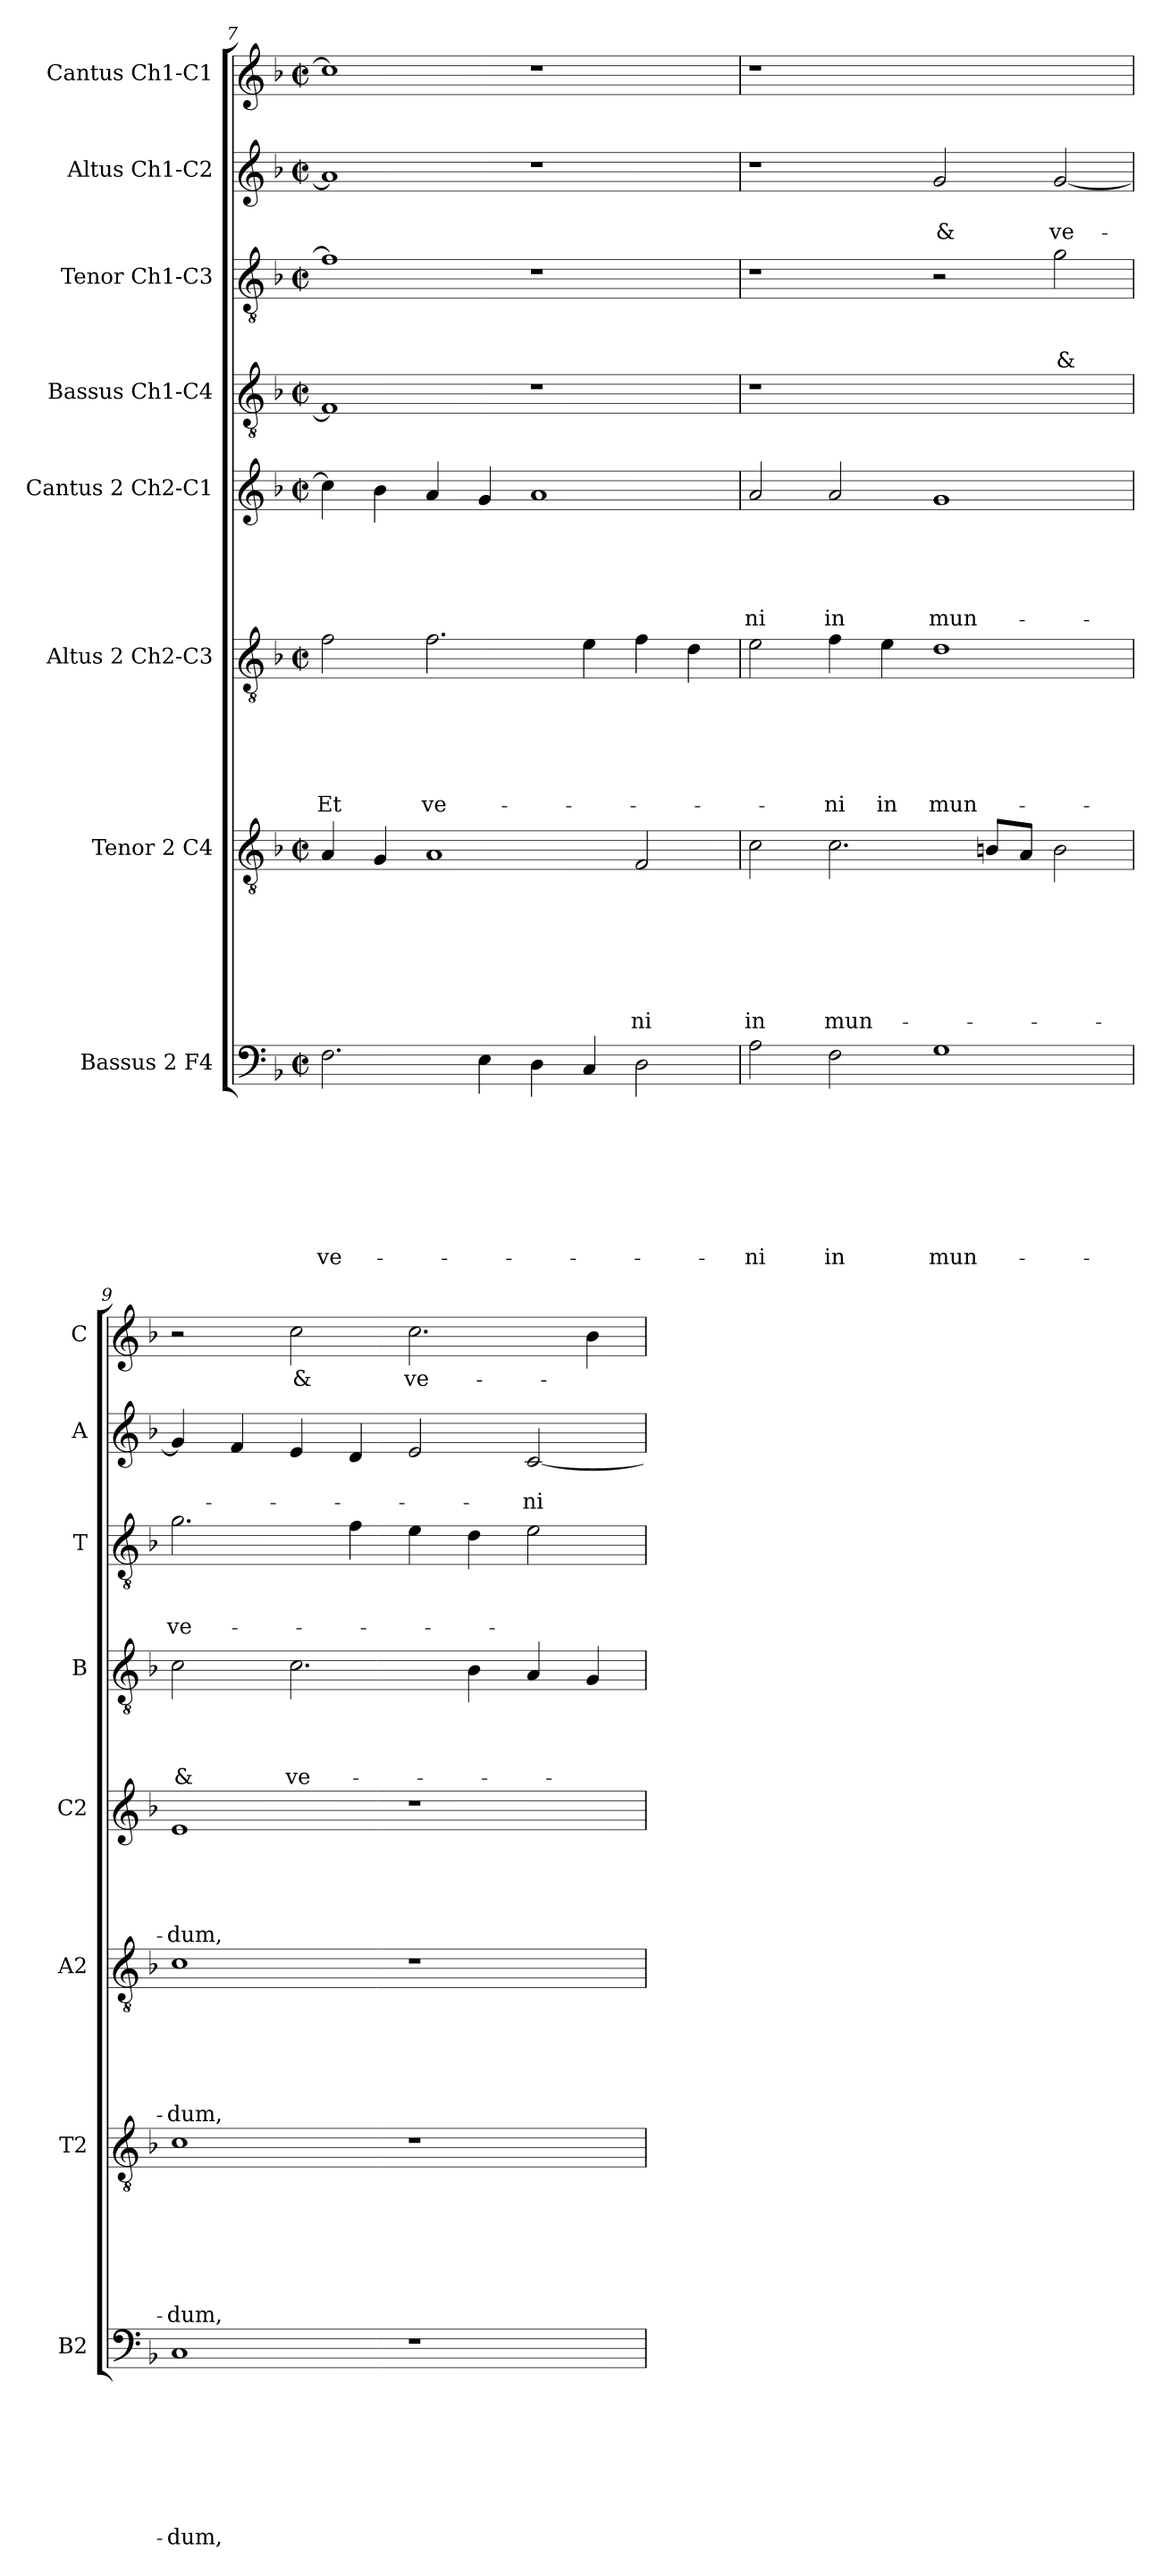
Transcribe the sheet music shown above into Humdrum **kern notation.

**kern	**text	**text	**text	**text	**text	**text	**text	**text	**kern	**text	**text	**text	**text	**text	**text	**text	**kern	**text	**text	**text	**text	**text	**text	**kern	**text	**text	**text	**text	**text	**kern	**text	**text	**text	**text	**kern	**text	**text	**text	**kern	**text	**text	**kern	**text
*part8	*part8	*part8	*part8	*part8	*part8	*part8	*part8	*part8	*part7	*part7	*part7	*part7	*part7	*part7	*part7	*part7	*part6	*part6	*part6	*part6	*part6	*part6	*part6	*part5	*part5	*part5	*part5	*part5	*part5	*part4	*part4	*part4	*part4	*part4	*part3	*part3	*part3	*part3	*part2	*part2	*part2	*part1	*part1
*staff8	*staff8	*staff8	*staff8	*staff8	*staff8	*staff8	*staff8	*staff8	*staff7	*staff7	*staff7	*staff7	*staff7	*staff7	*staff7	*staff7	*staff6	*staff6	*staff6	*staff6	*staff6	*staff6	*staff6	*staff5	*staff5	*staff5	*staff5	*staff5	*staff5	*staff4	*staff4	*staff4	*staff4	*staff4	*staff3	*staff3	*staff3	*staff3	*staff2	*staff2	*staff2	*staff1	*staff1
*I"Bassus 2 F4	*	*	*	*	*	*	*	*	*I"Tenor 2 C4	*	*	*	*	*	*	*	*I"Altus 2 Ch2-C3	*	*	*	*	*	*	*I"Cantus 2 Ch2-C1	*	*	*	*	*	*I"Bassus  Ch1-C4	*	*	*	*	*I"Tenor Ch1-C3	*	*	*	*I"Altus  Ch1-C2	*	*	*I"Cantus Ch1-C1	*
*I'B2	*	*	*	*	*	*	*	*	*I'T2	*	*	*	*	*	*	*	*I'A2	*	*	*	*	*	*	*I'C2	*	*	*	*	*	*I'B	*	*	*	*	*I'T	*	*	*	*I'A	*	*	*I'C	*
*clefF4	*	*	*	*	*	*	*	*	*clefGv2	*	*	*	*	*	*	*	*clefGv2	*	*	*	*	*	*	*clefG2	*	*	*	*	*	*clefGv2	*	*	*	*	*clefGv2	*	*	*	*clefG2	*	*	*clefG2	*
*k[b-]	*	*	*	*	*	*	*	*	*k[b-]	*	*	*	*	*	*	*	*k[b-]	*	*	*	*	*	*	*k[b-]	*	*	*	*	*	*k[b-]	*	*	*	*	*k[b-]	*	*	*	*k[b-]	*	*	*k[b-]	*
*F:	*	*	*	*	*	*	*	*	*F:	*	*	*	*	*	*	*	*F:	*	*	*	*	*	*	*F:	*	*	*	*	*	*F:	*	*	*	*	*F:	*	*	*	*F:	*	*	*F:	*
*M2/2	*	*	*	*	*	*	*	*	*M2/2	*	*	*	*	*	*	*	*M2/2	*	*	*	*	*	*	*M2/2	*	*	*	*	*	*M2/2	*	*	*	*	*M2/2	*	*	*	*M2/2	*	*	*M2/2	*
*met(c|)	*	*	*	*	*	*	*	*	*met(c|)	*	*	*	*	*	*	*	*met(c|)	*	*	*	*	*	*	*met(c|)	*	*	*	*	*	*met(c|)	*	*	*	*	*met(c|)	*	*	*	*met(c|)	*	*	*met(c|)	*
=7	=7	=7	=7	=7	=7	=7	=7	=7	=7	=7	=7	=7	=7	=7	=7	=7	=7	=7	=7	=7	=7	=7	=7	=7	=7	=7	=7	=7	=7	=7	=7	=7	=7	=7	=7	=7	=7	=7	=7	=7	=7	=7	=7
!	!	!	!	!	!	!	!	!LO:LY:b	!	!	!	!	!	!	!	!	!	!	!	!	!	!	!LO:LY:b	!	!	!	!	!	!	!	!	!	!	!	!	!	!	!	!	!	!	!	!
2.F\	.	.	.	.	.	.	.	ve-	4A/	.	.	.	.	.	.	.	2f\	.	.	.	.	.	Et	4cc\]	.	.	.	.	.	1F]	.	.	.	.	1f]	.	.	.	1a]	.	.	1cc]	.
.	.	.	.	.	.	.	.	.	4G/	.	.	.	.	.	.	.	.	.	.	.	.	.	.	4b-\	.	.	.	.	.	.	.	.	.	.	.	.	.	.	.	.	.	.	.
!	!	!	!	!	!	!	!	!	!	!	!	!	!	!	!	!	!	!	!	!	!	!	!LO:LY:b	!	!	!	!	!	!	!	!	!	!	!	!	!	!	!	!	!	!	!	!
.	.	.	.	.	.	.	.	.	1A	.	.	.	.	.	.	.	2.f\	.	.	.	.	.	ve-	4a/	.	.	.	.	.	.	.	.	.	.	.	.	.	.	.	.	.	.	.
4E\	.	.	.	.	.	.	.	.	.	.	.	.	.	.	.	.	.	.	.	.	.	.	.	4g/	.	.	.	.	.	.	.	.	.	.	.	.	.	.	.	.	.	.	.
4D\	.	.	.	.	.	.	.	.	.	.	.	.	.	.	.	.	.	.	.	.	.	.	.	1a	.	.	.	.	.	1r	.	.	.	.	1r	.	.	.	1r	.	.	1r	.
4C/	.	.	.	.	.	.	.	.	.	.	.	.	.	.	.	.	4e\	.	.	.	.	.	.	.	.	.	.	.	.	.	.	.	.	.	.	.	.	.	.	.	.	.	.
!	!	!	!	!	!	!	!	!	!	!	!	!	!	!	!	!LO:LY:b	!	!	!	!	!	!	!	!	!	!	!	!	!	!	!	!	!	!	!	!	!	!	!	!	!	!	!
2D\	.	.	.	.	.	.	.	.	2F/	.	.	.	.	.	.	-ni	4f\	.	.	.	.	.	.	.	.	.	.	.	.	.	.	.	.	.	.	.	.	.	.	.	.	.	.
.	.	.	.	.	.	.	.	.	.	.	.	.	.	.	.	.	4d\	.	.	.	.	.	.	.	.	.	.	.	.	.	.	.	.	.	.	.	.	.	.	.	.	.	.
=8	=8	=8	=8	=8	=8	=8	=8	=8	=8	=8	=8	=8	=8	=8	=8	=8	=8	=8	=8	=8	=8	=8	=8	=8	=8	=8	=8	=8	=8	=8	=8	=8	=8	=8	=8	=8	=8	=8	=8	=8	=8	=8	=8
!	!	!	!	!	!	!	!	!LO:LY:b	!	!	!	!	!	!	!	!LO:LY:b	!	!	!	!	!	!	!	!	!	!	!	!	!LO:LY:b	!	!	!	!	!	!	!	!	!	!	!	!	!	!
2A\	.	.	.	.	.	.	.	-ni	2c\	.	.	.	.	.	.	in	2e\	.	.	.	.	.	.	2a/	.	.	.	.	-ni	1r	.	.	.	.	1r	.	.	.	1r	.	.	1r	.
!	!	!	!	!	!	!	!	!LO:LY:b	!	!	!	!	!	!	!	!LO:LY:b	!	!	!	!	!	!	!LO:LY:b	!	!	!	!	!	!LO:LY:b	!	!	!	!	!	!	!	!	!	!	!	!	!	!
2F\	.	.	.	.	.	.	.	in	2.c\	.	.	.	.	.	.	mun-	4f\	.	.	.	.	.	-ni	2a/	.	.	.	.	in	.	.	.	.	.	.	.	.	.	.	.	.	.	.
!	!	!	!	!	!	!	!	!	!	!	!	!	!	!	!	!	!	!	!	!	!	!	!LO:LY:b	!	!	!	!	!	!	!	!	!	!	!	!	!	!	!	!	!	!	!	!
.	.	.	.	.	.	.	.	.	.	.	.	.	.	.	.	.	4e\	.	.	.	.	.	in	.	.	.	.	.	.	.	.	.	.	.	.	.	.	.	.	.	.	.	.
!	!	!	!	!	!	!	!	!LO:LY:b	!	!	!	!	!	!	!	!	!	!	!	!	!	!	!LO:LY:b	!	!	!	!	!	!LO:LY:b	!	!	!	!	!	!	!	!	!	!	!	!LO:LY:b	!	!
1G	.	.	.	.	.	.	.	mun-	.	.	.	.	.	.	.	.	1d	.	.	.	.	.	mun-	1g	.	.	.	.	mun-	1ryy	.	.	.	.	2r	.	.	.	2g/	.	&	1ryy	.
.	.	.	.	.	.	.	.	.	8Bn/L	.	.	.	.	.	.	.	.	.	.	.	.	.	.	.	.	.	.	.	.	.	.	.	.	.	.	.	.	.	.	.	.	.	.
.	.	.	.	.	.	.	.	.	8A/J	.	.	.	.	.	.	.	.	.	.	.	.	.	.	.	.	.	.	.	.	.	.	.	.	.	.	.	.	.	.	.	.	.	.
!	!	!	!	!	!	!	!	!	!	!	!	!	!	!	!	!	!	!	!	!	!	!	!	!	!	!	!	!	!	!	!	!	!	!	!	!	!	!LO:LY:b	!	!	!LO:LY:b	!	!
.	.	.	.	.	.	.	.	.	2B\	.	.	.	.	.	.	.	.	.	.	.	.	.	.	.	.	.	.	.	.	.	.	.	.	.	2g\	.	.	&	[2g/	.	ve-	.	.
=9	=9	=9	=9	=9	=9	=9	=9	=9	=9	=9	=9	=9	=9	=9	=9	=9	=9	=9	=9	=9	=9	=9	=9	=9	=9	=9	=9	=9	=9	=9	=9	=9	=9	=9	=9	=9	=9	=9	=9	=9	=9	=9	=9
!	!	!	!	!	!	!	!	!LO:LY:b	!	!	!	!	!	!	!	!LO:LY:b	!	!	!	!	!	!	!LO:LY:b	!	!	!	!	!	!LO:LY:b	!	!	!	!	!LO:LY:b	!	!	!	!LO:LY:b	!	!	!	!	!
1C	.	.	.	.	.	.	.	-dum,	1c	.	.	.	.	.	.	-dum,	1c	.	.	.	.	.	-dum,	1e	.	.	.	.	-dum,	2c\	.	.	.	&	2.g\	.	.	ve-	4g/]	.	.	2r	.
.	.	.	.	.	.	.	.	.	.	.	.	.	.	.	.	.	.	.	.	.	.	.	.	.	.	.	.	.	.	.	.	.	.	.	.	.	.	.	4f/	.	.	.	.
!	!	!	!	!	!	!	!	!	!	!	!	!	!	!	!	!	!	!	!	!	!	!	!	!	!	!	!	!	!	!	!	!	!	!LO:LY:b	!	!	!	!	!	!	!	!	!LO:LY:b
.	.	.	.	.	.	.	.	.	.	.	.	.	.	.	.	.	.	.	.	.	.	.	.	.	.	.	.	.	.	2.c\	.	.	.	ve-	.	.	.	.	4e/	.	.	2cc\	&
.	.	.	.	.	.	.	.	.	.	.	.	.	.	.	.	.	.	.	.	.	.	.	.	.	.	.	.	.	.	.	.	.	.	.	4f\	.	.	.	4d/	.	.	.	.
!	!	!	!	!	!	!	!	!	!	!	!	!	!	!	!	!	!	!	!	!	!	!	!	!	!	!	!	!	!	!	!	!	!	!	!	!	!	!	!	!	!	!	!LO:LY:b
1r	.	.	.	.	.	.	.	.	1r	.	.	.	.	.	.	.	1r	.	.	.	.	.	.	1r	.	.	.	.	.	.	.	.	.	.	4e\	.	.	.	2e/	.	.	2.cc\	ve-
.	.	.	.	.	.	.	.	.	.	.	.	.	.	.	.	.	.	.	.	.	.	.	.	.	.	.	.	.	.	4B-\	.	.	.	.	4d\	.	.	.	.	.	.	.	.
!	!	!	!	!	!	!	!	!	!	!	!	!	!	!	!	!	!	!	!	!	!	!	!	!	!	!	!	!	!	!	!	!	!	!	!	!	!	!	!	!	!LO:LY:b	!	!
.	.	.	.	.	.	.	.	.	.	.	.	.	.	.	.	.	.	.	.	.	.	.	.	.	.	.	.	.	.	4A/	.	.	.	.	2e\	.	.	.	[2c/	.	-ni	.	.
.	.	.	.	.	.	.	.	.	.	.	.	.	.	.	.	.	.	.	.	.	.	.	.	.	.	.	.	.	.	4G/	.	.	.	.	.	.	.	.	.	.	.	4b-\	.
=	=	=	=	=	=	=	=	=	=	=	=	=	=	=	=	=	=	=	=	=	=	=	=	=	=	=	=	=	=	=	=	=	=	=	=	=	=	=	=	=	=	=	=
*-	*-	*-	*-	*-	*-	*-	*-	*-	*-	*-	*-	*-	*-	*-	*-	*-	*-	*-	*-	*-	*-	*-	*-	*-	*-	*-	*-	*-	*-	*-	*-	*-	*-	*-	*-	*-	*-	*-	*-	*-	*-	*-	*-
